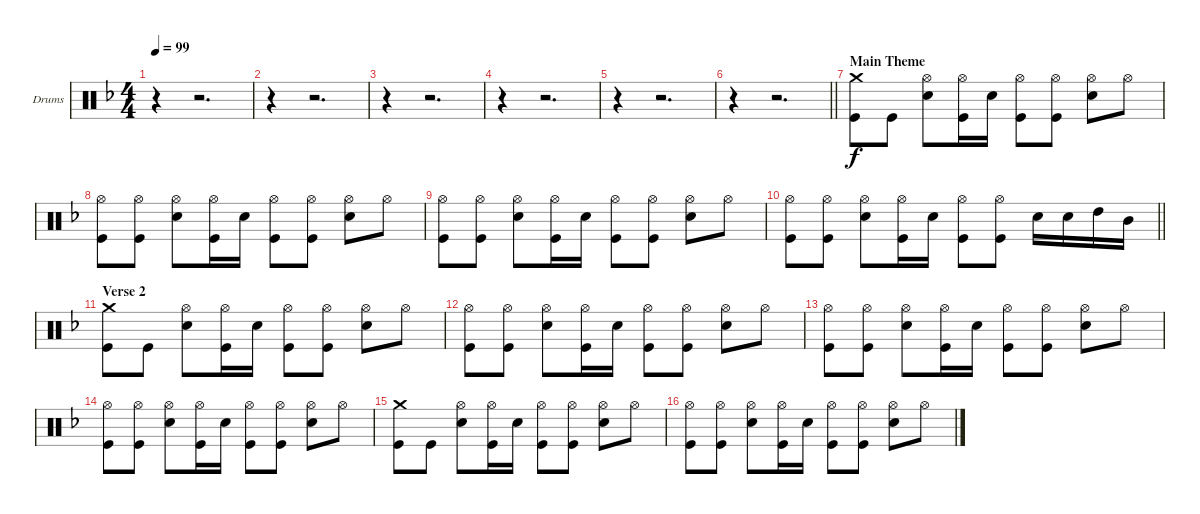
\bracketExtendMode groupsimilarinstruments
\firstSystemTrackNameOrientation horizontal
\otherSystemsTrackNameOrientation horizontal
\track ("Drumkit" "Drums") {instrument percussion}
\staff {score}
\articulation defaults
\ts (4 4)
\tempo 99
\clef neutral
\ks f
r.4{dy f} r.2{d} |
r.4 r.2{d} |
r.4 r.2{d} |
r.4 r.2{d} |
r.4 r.2{d} |
\barLineRight lightlight
r.4 r.2{d} |
\section ("" "Main Theme")
("Crash medium (hit)" "Kick (hit)").8 "Kick (hit)".8 ("Hi-Hat (open)" "Snare (hit) 2").8 ("Hi-Hat (open)" "Kick (hit)").16 "Snare (hit) 2".16 ("Hi-Hat (open)" "Kick (hit)").8 ("Hi-Hat (open)" "Kick (hit)").8 ("Hi-Hat (open)" "Snare (hit) 2").8 "Hi-Hat (open)".8 |
("Hi-Hat (open)" "Kick (hit)").8 ("Hi-Hat (open)" "Kick (hit)").8 ("Hi-Hat (open)" "Snare (hit) 2").8 ("Hi-Hat (open)" "Kick (hit)").16 "Snare (hit) 2".16 ("Hi-Hat (open)" "Kick (hit)").8 ("Hi-Hat (open)" "Kick (hit)").8 ("Hi-Hat (open)" "Snare (hit) 2").8 "Hi-Hat (open)".8 |
("Hi-Hat (open)" "Kick (hit)").8 ("Hi-Hat (open)" "Kick (hit)").8 ("Hi-Hat (open)" "Snare (hit) 2").8 ("Hi-Hat (open)" "Kick (hit)").16 "Snare (hit) 2".16 ("Hi-Hat (open)" "Kick (hit)").8 ("Hi-Hat (open)" "Kick (hit)").8 ("Hi-Hat (open)" "Snare (hit) 2").8 "Hi-Hat (open)".8 |
\barLineRight lightlight
("Hi-Hat (open)" "Kick (hit)").8 ("Hi-Hat (open)" "Kick (hit)").8 ("Hi-Hat (open)" "Snare (hit) 2").8 ("Hi-Hat (open)" "Kick (hit)").16 "Snare (hit) 2".16 ("Hi-Hat (open)" "Kick (hit)").8 ("Hi-Hat (open)" "Kick (hit)").8 "Snare (hit) 2".16 "Snare (hit) 2".16 "High Tom (hit)".16 "Mid Tom (hit)".16 |
\section ("" "Verse 2")
("Crash medium (hit)" "Kick (hit)").8 "Kick (hit)".8 ("Hi-Hat (open)" "Snare (hit) 2").8 ("Hi-Hat (open)" "Kick (hit)").16 "Snare (hit) 2".16 ("Hi-Hat (open)" "Kick (hit)").8 ("Hi-Hat (open)" "Kick (hit)").8 ("Hi-Hat (open)" "Snare (hit) 2").8 "Hi-Hat (open)".8 |
("Hi-Hat (open)" "Kick (hit)").8 ("Hi-Hat (open)" "Kick (hit)").8 ("Hi-Hat (open)" "Snare (hit) 2").8 ("Hi-Hat (open)" "Kick (hit)").16 "Snare (hit) 2".16 ("Hi-Hat (open)" "Kick (hit)").8 ("Hi-Hat (open)" "Kick (hit)").8 ("Hi-Hat (open)" "Snare (hit) 2").8 "Hi-Hat (open)".8 |
("Hi-Hat (open)" "Kick (hit)").8 ("Hi-Hat (open)" "Kick (hit)").8 ("Hi-Hat (open)" "Snare (hit) 2").8 ("Hi-Hat (open)" "Kick (hit)").16 "Snare (hit) 2".16 ("Hi-Hat (open)" "Kick (hit)").8 ("Hi-Hat (open)" "Kick (hit)").8 ("Hi-Hat (open)" "Snare (hit) 2").8 "Hi-Hat (open)".8 |
("Hi-Hat (open)" "Kick (hit)").8 ("Hi-Hat (open)" "Kick (hit)").8 ("Hi-Hat (open)" "Snare (hit) 2").8 ("Hi-Hat (open)" "Kick (hit)").16 "Snare (hit) 2".16 ("Hi-Hat (open)" "Kick (hit)").8 ("Hi-Hat (open)" "Kick (hit)").8 ("Hi-Hat (open)" "Snare (hit) 2").8 "Hi-Hat (open)".8 |
("Crash medium (hit)" "Kick (hit)").8 "Kick (hit)".8 ("Hi-Hat (open)" "Snare (hit) 2").8 ("Hi-Hat (open)" "Kick (hit)").16 "Snare (hit) 2".16 ("Hi-Hat (open)" "Kick (hit)").8 ("Hi-Hat (open)" "Kick (hit)").8 ("Hi-Hat (open)" "Snare (hit) 2").8 "Hi-Hat (open)".8 |
("Hi-Hat (open)" "Kick (hit)").8 ("Hi-Hat (open)" "Kick (hit)").8 ("Hi-Hat (open)" "Snare (hit) 2").8 ("Hi-Hat (open)" "Kick (hit)").16 "Snare (hit) 2".16 ("Hi-Hat (open)" "Kick (hit)").8 ("Hi-Hat (open)" "Kick (hit)").8 ("Hi-Hat (open)" "Snare (hit) 2").8 "Hi-Hat (open)".8
